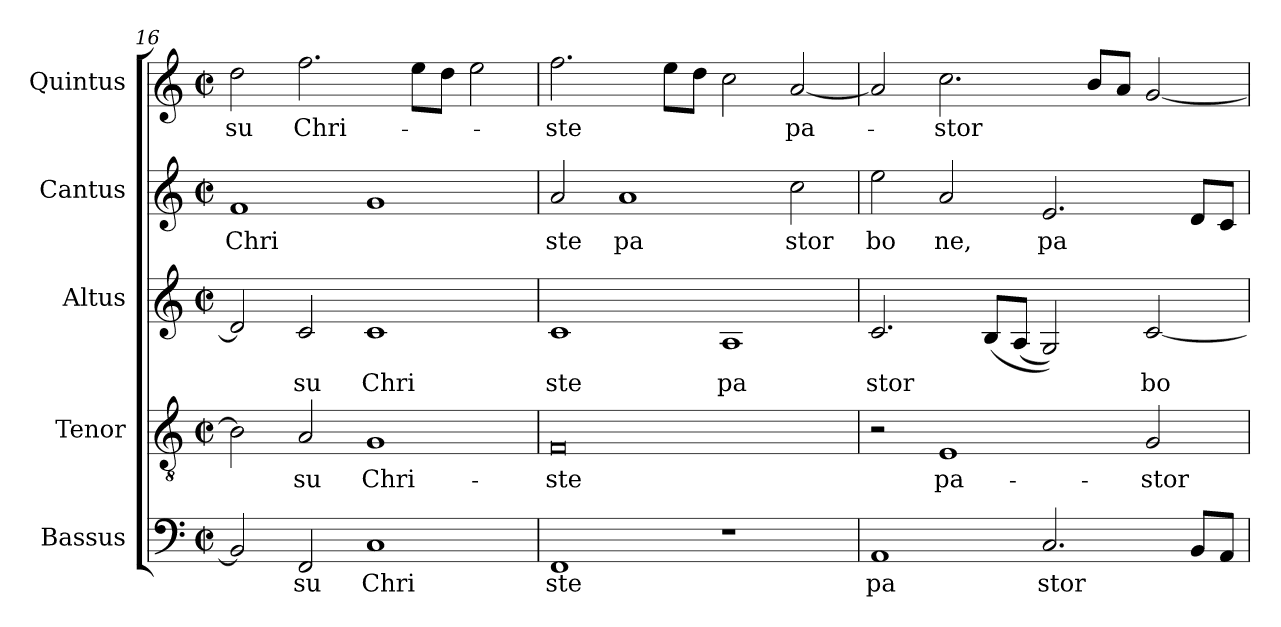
**kern	**text	**kern	**text	**kern	**text	**kern	**text	**kern	**text
*part5	*part5	*part4	*part4	*part3	*part3	*part2	*part2	*part1	*part1
*staff5	*staff5	*staff4	*staff4	*staff3	*staff3	*staff2	*staff2	*staff1	*staff1
*I"Bassus	*	*I"Tenor	*	*I"Altus	*	*I"Cantus	*	*I"Quintus	*
*clefF4	*	*clefGv2	*	*clefG2	*	*clefG2	*	*clefG2	*
*M2/2	*	*M2/2	*	*M2/2	*	*M2/2	*	*M2/2	*
*met(c|)	*	*met(c|)	*	*met(c|)	*	*met(c|)	*	*met(c|)	*
=16	=16	=16	=16	=16	=16	=16	=16	=16	=16
!	!	!	!	!	!	!	!LO:LY:b	!	!LO:LY:b:cj
2BB-/]	.	2B-\]	.	2d/]	.	1f	Chri	2dd\	-su
!	!LO:LY:b:cj	!	!LO:LY:b:cj	!	!LO:LY:b:cj	!	!	!	!LO:LY:b
2FF/	su	2A/	-su	2c/	su	.	.	2.ff\	Chri-
!	!LO:LY:b:cj	!	!LO:LY:b:cj	!	!LO:LY:b:cj	!	!	!	!
1C	Chri	1G	Chri-	1c	Chri	1g	.	.	.
.	.	.	.	.	.	.	.	8ee\L	.
.	.	.	.	.	.	.	.	8dd\J	.
.	.	.	.	.	.	.	.	2ee\	.
=17	=17	=17	=17	=17	=17	=17	=17	=17	=17
!	!LO:LY:b:cj	!	!LO:LY:b:cj	!	!LO:LY:b:cj	!	!LO:LY:b:cj	!	!LO:LY:b
1FF	ste	0F	-ste	1c	ste	2a/	ste	2.ff\	-ste
!	!	!	!	!	!	!	!LO:LY:b:cj	!	!
.	.	.	.	.	.	1a	pa	.	.
.	.	.	.	.	.	.	.	8ee\L	.
.	.	.	.	.	.	.	.	8dd\J	.
!	!	!	!	!	!LO:LY:b:cj	!	!	!	!
1r	.	.	.	1A	pa	.	.	2cc\	.
!	!	!	!	!	!	!	!LO:LY:b:cj	!	!LO:LY:b:cj
.	.	.	.	.	.	2cc\	stor	[<2a/	pa-
=18	=18	=18	=18	=18	=18	=18	=18	=18	=18
!	!LO:LY:b:cj	!	!	!	!LO:LY:b	!	!LO:LY:b:cj	!	!
1AA	pa	2r	.	2.c/	stor	2ee\	bo	2a/]	.
!	!	!	!LO:LY:b:cj	!	!	!	!LO:LY:b:cj	!	!LO:LY:b
.	.	1E	pa-	.	.	2a/	ne,	2.cc\	-stor
.	.	.	.	(>8B/L	.	.	.	.	.
.	.	.	.	(<8A/J	.	.	.	.	.
!	!LO:LY:b	!	!	!	!	!	!LO:LY:b:cj	!	!
2.C/	stor	.	.	2G/))	.	2.e/	pa	.	.
.	.	.	.	.	.	.	.	8b/L	.
.	.	.	.	.	.	.	.	8a/J	.
!	!	!	!LO:LY:b:cj	!	!LO:LY:b:cj	!	!	!	!
.	.	2G/	-stor	[>2c/	bo	.	.	[>2g/	.
8BB/L	.	.	.	.	.	8d/L	.	.	.
8AA/J	.	.	.	.	.	8c/J	.	.	.
=	=	=	=	=	=	=	=	=	=
*-	*-	*-	*-	*-	*-	*-	*-	*-	*-
